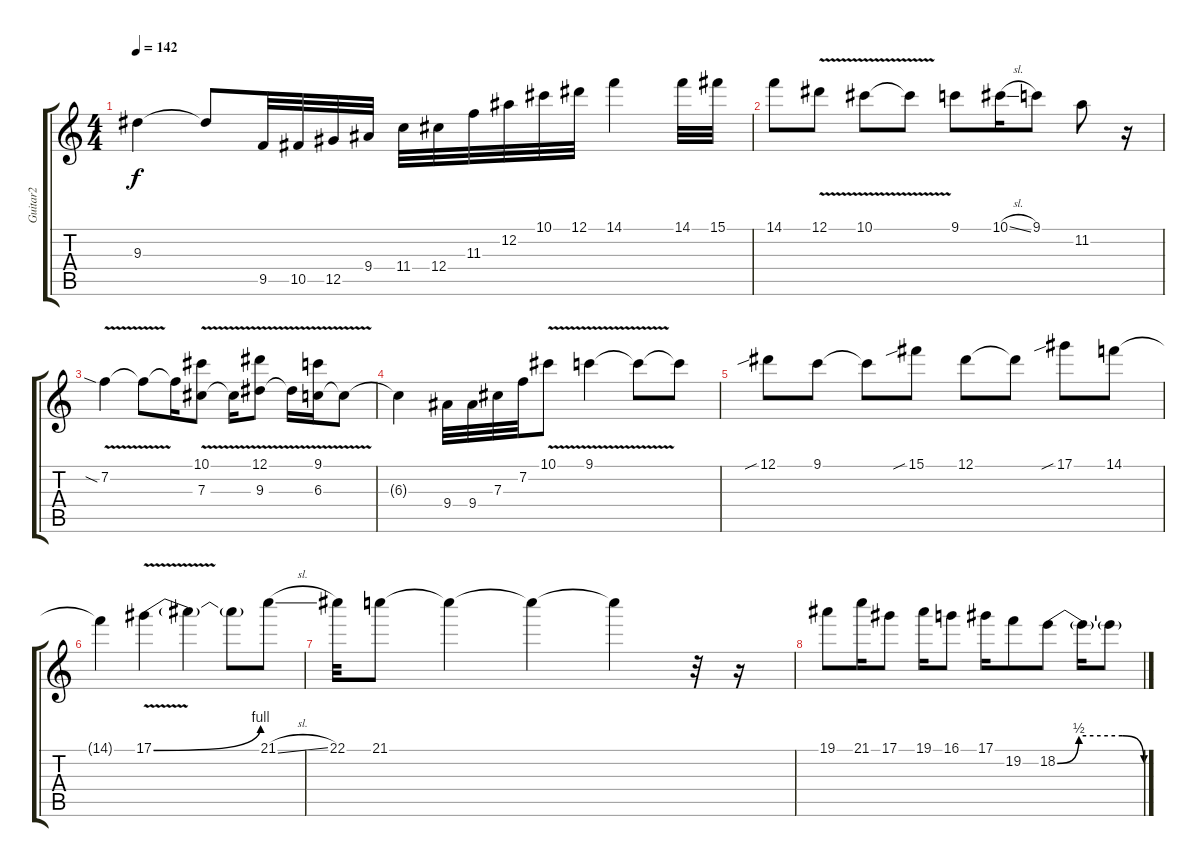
\track ("Guitar2" "Guitar2") {instrument distortionguitar}
\staff {score tabs}
\tuning (Eb4 Bb3 Gb3 Db3 Ab2 Eb2) {hide}
\ts (4 4)
\tempo 142
\clef g2
\ks c
9.3{t}.4{dy f} 9.3{t}.8 9.5.32 10.5.32 12.5.32 9.4.32 11.4.32 12.4.32 11.3.32 12.2.32 10.1.32 12.1.32 14.1.4 14.1.32 15.1.32 |
14.1.8 12.1{v}.8 10.1{v}.8 10.1{t}.8 9.1.8 10.1{sl}.16 9.1.8 11.2.8 r.16 |
7.2{v sia}.4 7.2{t}.8 7.2{t}.16 (10.1 7.3{v}).8 7.3{t}.16 (12.1 9.3{v}).8 9.3{t}.16 (9.1 6.3{v}).16 6.3{t}.8 |
6.3{t}.4 9.4.32 9.4.32 7.3.32 7.2.32 10.1{v}.8 9.1{v}.4 9.1{t}.8 9.1{t}.8 |
12.1{sib}.8 9.1.8 9.1{t}.8 15.1{sib}.8 12.1.8 12.1{t}.8 17.1{sib}.8 14.1.8 |
14.1{t}.4 17.1{be (bend 0 0 60 4) v}.4 17.1{t}.4 17.1{t}.8 21.1{sl}.8 |
22.1.32 21.1.8 21.1{t}.4 21.1{t}.4 21.1{t}.4 r.32 r.16 |
19.1.8 21.1.16 17.1.8 19.1.16 16.1.8 17.1.16 19.2.8 18.2{be (custom 0 0 15 2 30 2 45 2 60 0)}.8 18.2{t}.16 18.2{t}.8
